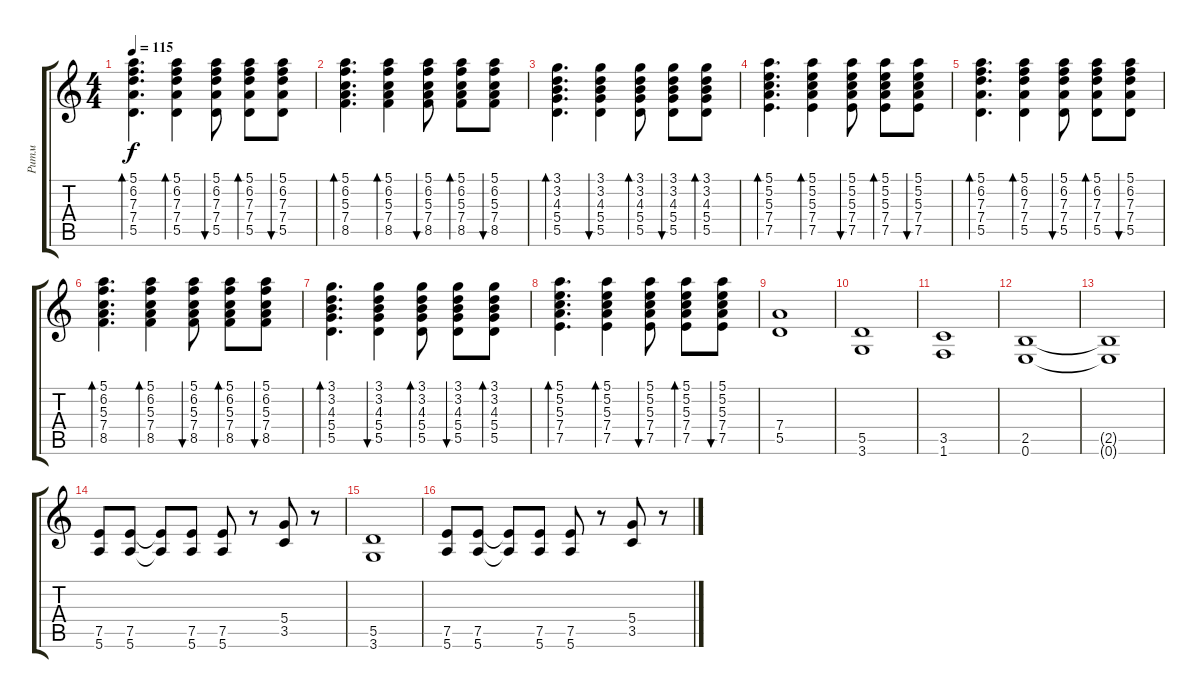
\track ("Ритм" "Ритм") {instrument acousticguitarsteel}
\staff {score tabs}
\tuning (E4 B3 G3 D3 A2 E2) {hide}
\ts (4 4)
\tempo 115
\clef g2
\ks c
(5.1 6.2 7.3 7.4 5.5).4{d bd 60 dy f} (5.1 6.2 7.3 7.4 5.5).4{bd 60} (5.1 6.2 7.3 7.4 5.5).8{bu 60} (5.1 6.2 7.3 7.4 5.5).8{bd 60} (5.1 6.2 7.3 7.4 5.5).8{bu 60} |
(5.1 6.2 5.3 7.4 8.5).4{d bd 60} (5.1 6.2 5.3 7.4 8.5).4{bd 60} (5.1 6.2 5.3 7.4 8.5).8{bu 60} (5.1 6.2 5.3 7.4 8.5).8{bd 60} (5.1 6.2 5.3 7.4 8.5).8{bu 60} |
(3.1 3.2 4.3 5.4 5.5).4{d bd 60} (3.1 3.2 4.3 5.4 5.5).4{bu 60} (3.1 3.2 4.3 5.4 5.5).8{bd 60} (3.1 3.2 4.3 5.4 5.5).8{bu 60} (3.1 3.2 4.3 5.4 5.5).8{bd 60} |
(5.1 5.2 5.3 7.4 7.5).4{d bd 60} (5.1 5.2 5.3 7.4 7.5).4{bd 60} (5.1 5.2 5.3 7.4 7.5).8{bu 60} (5.1 5.2 5.3 7.4 7.5).8{bd 60} (5.1 5.2 5.3 7.4 7.5).8{bu 60} |
(5.1 6.2 7.3 7.4 5.5).4{d bd 60} (5.1 6.2 7.3 7.4 5.5).4{bd 60} (5.1 6.2 7.3 7.4 5.5).8{bu 60} (5.1 6.2 7.3 7.4 5.5).8{bd 60} (5.1 6.2 7.3 7.4 5.5).8{bu 60} |
(5.1 6.2 5.3 7.4 8.5).4{d bd 60} (5.1 6.2 5.3 7.4 8.5).4{bd 60} (5.1 6.2 5.3 7.4 8.5).8{bu 60} (5.1 6.2 5.3 7.4 8.5).8{bd 60} (5.1 6.2 5.3 7.4 8.5).8{bu 60} |
(3.1 3.2 4.3 5.4 5.5).4{d bd 60} (3.1 3.2 4.3 5.4 5.5).4{bu 60} (3.1 3.2 4.3 5.4 5.5).8{bd 60} (3.1 3.2 4.3 5.4 5.5).8{bu 60} (3.1 3.2 4.3 5.4 5.5).8{bd 60} |
(5.1 5.2 5.3 7.4 7.5).4{d bd 60} (5.1 5.2 5.3 7.4 7.5).4{bd 60} (5.1 5.2 5.3 7.4 7.5).8{bu 60} (5.1 5.2 5.3 7.4 7.5).8{bd 60} (5.1 5.2 5.3 7.4 7.5).8{bu 60} |
(7.4 5.5).1{volume 11 instrument distortionguitar} |
(5.5 3.6).1 |
(3.5 1.6).1 |
(2.5 0.6).1 |
(2.5{t} 0.6{t}).1 |
(7.5 5.6).8 (7.5 5.6).8 (7.5{t} 5.6{t}).8 (7.5 5.6).8 (7.5 5.6).8 r.8 (5.4 3.5).8 r.8 |
(5.5 3.6).1 |
(7.5 5.6).8 (7.5 5.6).8 (7.5{t} 5.6{t}).8 (7.5 5.6).8 (7.5 5.6).8 r.8 (5.4 3.5).8 r.8
